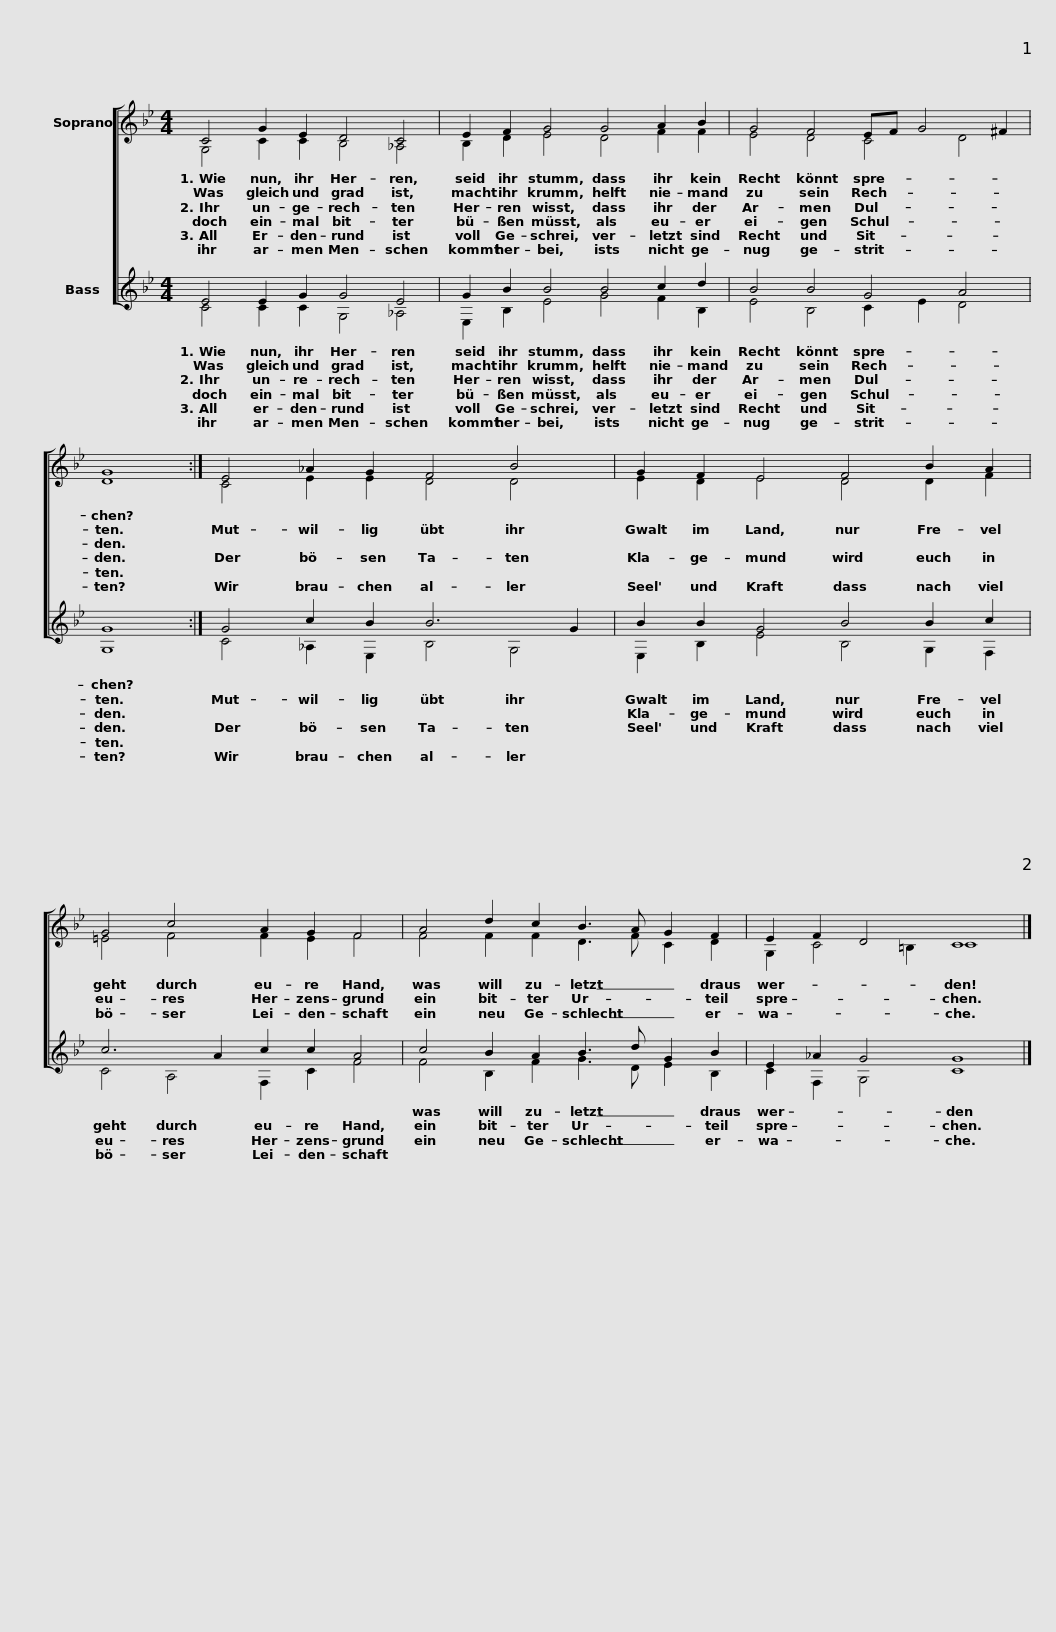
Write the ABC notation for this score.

X:1
%%score [ ( 1 2 ) ( 3 4 ) ]
L:1/8
M:4/4
I:linebreak $
K:Bb
V:1 treble
V:2 treble
V:3 treble
V:4 treble
V:1
 C4 G2 E2 D4 C4 | E2 F2 G4 G4 A2 B2 | G4 F4 EF G4 ^F2 |$ G8 :| E4 _A2 G2 F4 B4 | %5
 G2 F2 E4 F4 B2 A2 | G4 c4 A2 G2 F4 |$ A4 d2 c2 B3 A G2 F2 | E2 F2 D4 C8 |] %9
V:2
 G,4 C2 C2 B,4 _A,4 | B,2 D2 E4 D4 F2 F2 | E4 D4 C4 D4 |$ D8 :| C4 E2 E2 D4 D4 | %5
 E2 D2 E4 D4 D2 F2 | =E4 F4 F2 E2 F4 |$ F4 F2 F2 D3 F C2 D2 | G,2 C4 =B,2 C8 |] %9
V:3
 E4 E2 G2 G4 E4 | G2 B2 B4 B4 c2 d2 | B4 B4 G4 A4 |$ G8 :| G4 c2 B2 B6 G2 | %5
 B2 B2 G4 B4 B2 c2 | c6 A2 c2 c2 A4 |$ c4 B2 A2 B3 d G2 B2 | E2 _A2 G4 G8 |] %9
V:4
 C4 C2 C2 G,4 _A,4 | E,2 B,2 E4 G4 F2 B,2 | E4 B,4 C2 E2 D4 |$ G,8 :| C4 _A,2 E,2 B,4 G,4 | %5
 E,2 B,2 E4 B,4 G,2 F,2 | C4 A,4 F,2 C2 F4 |$ F4 B,2 F2 G3 D E2 B,2 | C2 F,2 G,4 C8 |] %9
